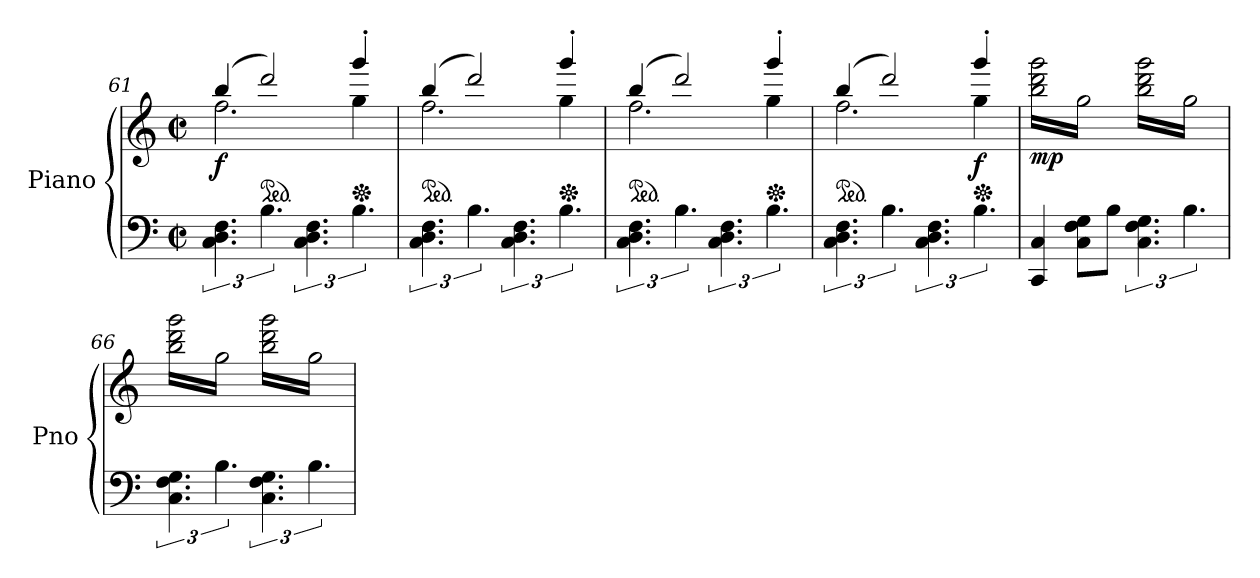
**kern	**kern	**dynam
*part1	*part1	*part1
*staff2	*staff1	*staff1/2
*I"Piano	*	*
*I'Pno	*	*
*clefF4	*clefG2	*
*k[]	*k[]	*
*M4/4	*M4/4	*
*met(c|)	*met(c|)	*
=61	=61	=61
*	*^	*
!	!	!	!LO:DY:b
6.C\ 6.D\ 6.F\	(>4bb/	2.ff\	f
*	*ped	*	*
6.B\	2ddd/)	.	.
6.C\ 6.D\ 6.F\	.	.	.
*	*Xped	*	*
6.B\	4ggg'/	4gg\	.
=62	=62	=62	=62
*	*ped	*	*
6.C\ 6.D\ 6.F\	(>4bb/	2.ff\	.
6.B\	2ddd/)	.	.
6.C\ 6.D\ 6.F\	.	.	.
*	*Xped	*	*
6.B\	4ggg'/	4gg\	.
=63	=63	=63	=63
*	*ped	*	*
6.C\ 6.D\ 6.F\	(>4bb/	2.ff\	.
6.B\	2ddd/)	.	.
6.C\ 6.D\ 6.F\	.	.	.
*	*Xped	*	*
6.B\	4ggg'/	4gg\	.
=64	=64	=64	=64
*	*ped	*	*
6.C\ 6.D\ 6.F\	(>4bb/	2.ff\	.
6.B\	2ddd/)	.	.
6.C\ 6.D\ 6.F\	.	.	.
*	*Xped	*	*
!	!	!	!LO:DY:b
6.B\	4ggg'/	4gg\	f
!!LO:LB:g=z
=65	=65	=65	=65
!	!	!	!LO:DY:b
*	*v	*v	*
*	*tremolo	*
4CC/ 4C/	16bb\ 16ddd\ 16ggg\LL	mp
.	16gg\	.
.	16bb\ 16ddd\ 16ggg\	.
.	16gg\	.
8C\ 8F\ 8G\L	16bb\ 16ddd\ 16ggg\	.
.	16gg\	.
8B\J	16bb\ 16ddd\ 16ggg\	.
.	16gg\JJ	.
6.C\ 6.F\ 6.G\	16bb\ 16ddd\ 16ggg\LL	.
.	16gg\	.
.	16bb\ 16ddd\ 16ggg\	.
.	16gg\	.
6.B\	16bb\ 16ddd\ 16ggg\	.
.	16gg\	.
.	16bb\ 16ddd\ 16ggg\	.
.	16gg\JJ	.
=66	=66	=66
6.C\ 6.F\ 6.G\	16bb\ 16ddd\ 16ggg\LL	.
.	16gg\	.
.	16bb\ 16ddd\ 16ggg\	.
.	16gg\	.
6.B\	16bb\ 16ddd\ 16ggg\	.
.	16gg\	.
.	16bb\ 16ddd\ 16ggg\	.
.	16gg\JJ	.
6.C\ 6.F\ 6.G\	16bb\ 16ddd\ 16ggg\LL	.
.	16gg\	.
.	16bb\ 16ddd\ 16ggg\	.
.	16gg\	.
6.B\	16bb\ 16ddd\ 16ggg\	.
.	16gg\	.
.	16bb\ 16ddd\ 16ggg\	.
.	16gg\JJ	.
*	*Xtremolo	*
.	.	.
.	.	.
.	.	.
.	.	.
=	=	=
*-	*-	*-
